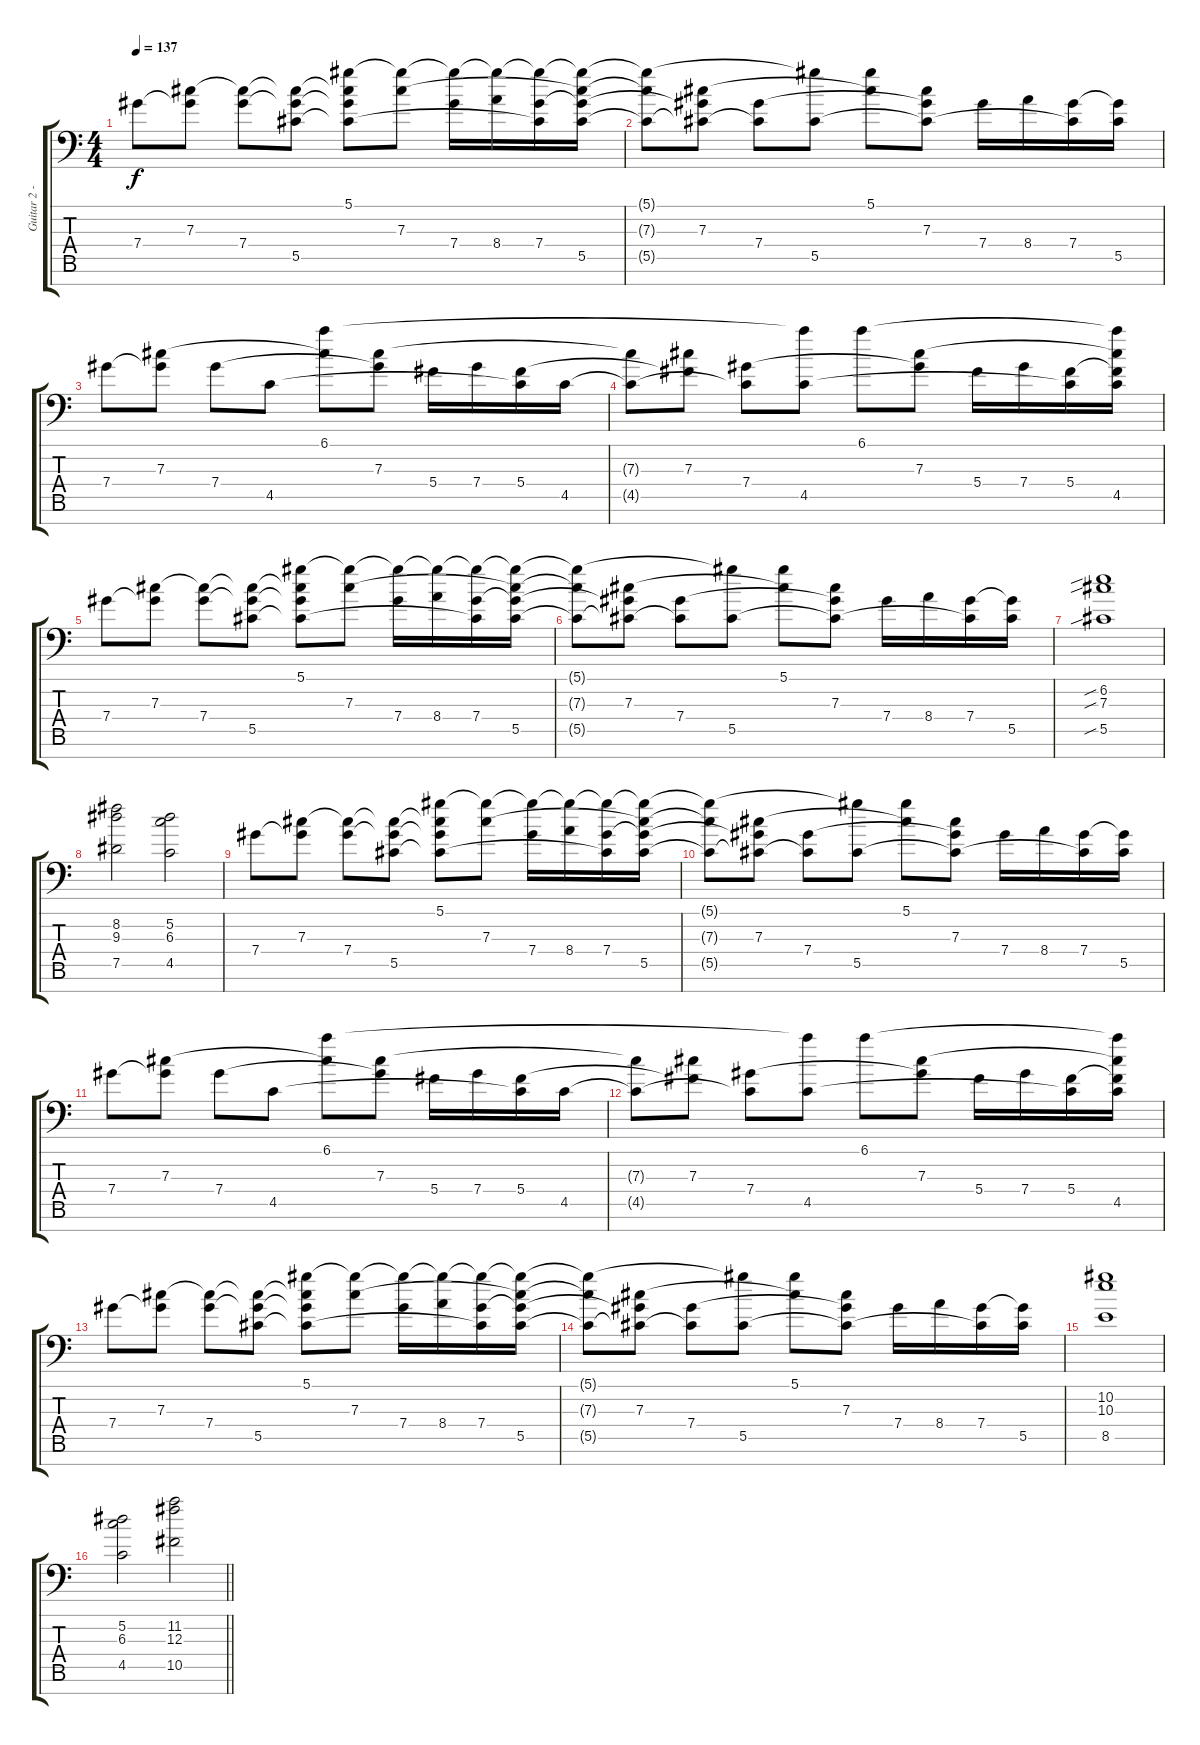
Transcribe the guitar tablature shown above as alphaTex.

\track ("Guitar 2 - Right Dist." "Guitar 2 -") {instrument distortionguitar}
\staff {score tabs}
\tuning (Eb4 Bb3 Gb3 Db3 Ab2 Eb2 Ab1) {hide}
\ts (4 4)
\tempo 137
\clef f4
\ks c
7.4.8{dy f volume 11} (7.3 7.4{t}).8 (7.3{t} 7.4).8 (7.3{t} 7.4{t} 5.5).8 (5.1 7.3{t} 7.4{t} 5.5{t}).8 (5.1{t} 7.3).8 (5.1{t} 7.4).16 (5.1{t} 8.4).16 (5.1{t} 7.4 5.5{t}).16 (5.1{t} 7.3{t} 7.4{t} 5.5).16 |
(5.1{t} 7.3{t} 5.5{t}).8 (7.3 7.4{t} 5.5{t}).8 (7.4 5.5{t}).8 (5.1{t} 5.5).8 (5.1 7.3{t}).8 (7.3 7.4{t} 5.5{t}).8 7.4.16 8.4.16 (7.4 5.5{t}).16 (7.4{t} 5.5).16 |
7.4.8 (7.3 7.4{t}).8 7.4.8 4.5.8 (6.1 7.3{t}).8 (7.3 7.4{t}).8 5.4.16 7.4.16 (5.4 4.5{t}).16 4.5.16 |
(7.3{t} 4.5{t}).8 (7.3 5.4{t}).8 (7.4 4.5{t}).8 (6.1{t} 4.5).8 6.1.8 (7.3 7.4{t}).8 5.4.16 7.4.16 (5.4 4.5{t}).16 (6.1{t} 7.3{t} 5.4{t} 4.5).16 |
7.4.8 (7.3 7.4{t}).8 (7.3{t} 7.4).8 (7.3{t} 7.4{t} 5.5).8 (5.1 7.3{t} 7.4{t} 5.5{t}).8 (5.1{t} 7.3).8 (5.1{t} 7.4).16 (5.1{t} 8.4).16 (5.1{t} 7.4 5.5{t}).16 (5.1{t} 7.3{t} 7.4{t} 5.5).16 |
(5.1{t} 7.3{t} 5.5{t}).8 (7.3 7.4{t} 5.5{t}).8 (7.4 5.5{t}).8 (5.1{t} 5.5).8 (5.1 7.3{t}).8 (7.3 7.4{t} 5.5{t}).8 7.4.16 8.4.16 (7.4 5.5{t}).16 (7.4{t} 5.5).16 |
(6.2{sib} 7.3{sib} 5.5{sib}).1 |
(8.2 9.3 7.5).2 (5.2 6.3 4.5).2 |
7.4.8{volume 11} (7.3 7.4{t}).8 (7.3{t} 7.4).8 (7.3{t} 7.4{t} 5.5).8 (5.1 7.3{t} 7.4{t} 5.5{t}).8 (5.1{t} 7.3).8 (5.1{t} 7.4).16 (5.1{t} 8.4).16 (5.1{t} 7.4 5.5{t}).16 (5.1{t} 7.3{t} 7.4{t} 5.5).16 |
(5.1{t} 7.3{t} 5.5{t}).8 (7.3 7.4{t} 5.5{t}).8 (7.4 5.5{t}).8 (5.1{t} 5.5).8 (5.1 7.3{t}).8 (7.3 7.4{t} 5.5{t}).8 7.4.16 8.4.16 (7.4 5.5{t}).16 (7.4{t} 5.5).16 |
7.4.8 (7.3 7.4{t}).8 7.4.8 4.5.8 (6.1 7.3{t}).8 (7.3 7.4{t}).8 5.4.16 7.4.16 (5.4 4.5{t}).16 4.5.16 |
(7.3{t} 4.5{t}).8 (7.3 5.4{t}).8 (7.4 4.5{t}).8 (6.1{t} 4.5).8 6.1.8 (7.3 7.4{t}).8 5.4.16 7.4.16 (5.4 4.5{t}).16 (6.1{t} 7.3{t} 5.4{t} 4.5).16 |
7.4.8 (7.3 7.4{t}).8 (7.3{t} 7.4).8 (7.3{t} 7.4{t} 5.5).8 (5.1 7.3{t} 7.4{t} 5.5{t}).8 (5.1{t} 7.3).8 (5.1{t} 7.4).16 (5.1{t} 8.4).16 (5.1{t} 7.4 5.5{t}).16 (5.1{t} 7.3{t} 7.4{t} 5.5).16 |
(5.1{t} 7.3{t} 5.5{t}).8 (7.3 7.4{t} 5.5{t}).8 (7.4 5.5{t}).8 (5.1{t} 5.5).8 (5.1 7.3{t}).8 (7.3 7.4{t} 5.5{t}).8 7.4.16 8.4.16 (7.4 5.5{t}).16 (7.4{t} 5.5).16 |
(10.2 10.3 8.5).1 |
\barLineRight lightlight
(5.2 6.3 4.5).2 (11.2 12.3 10.5).2
